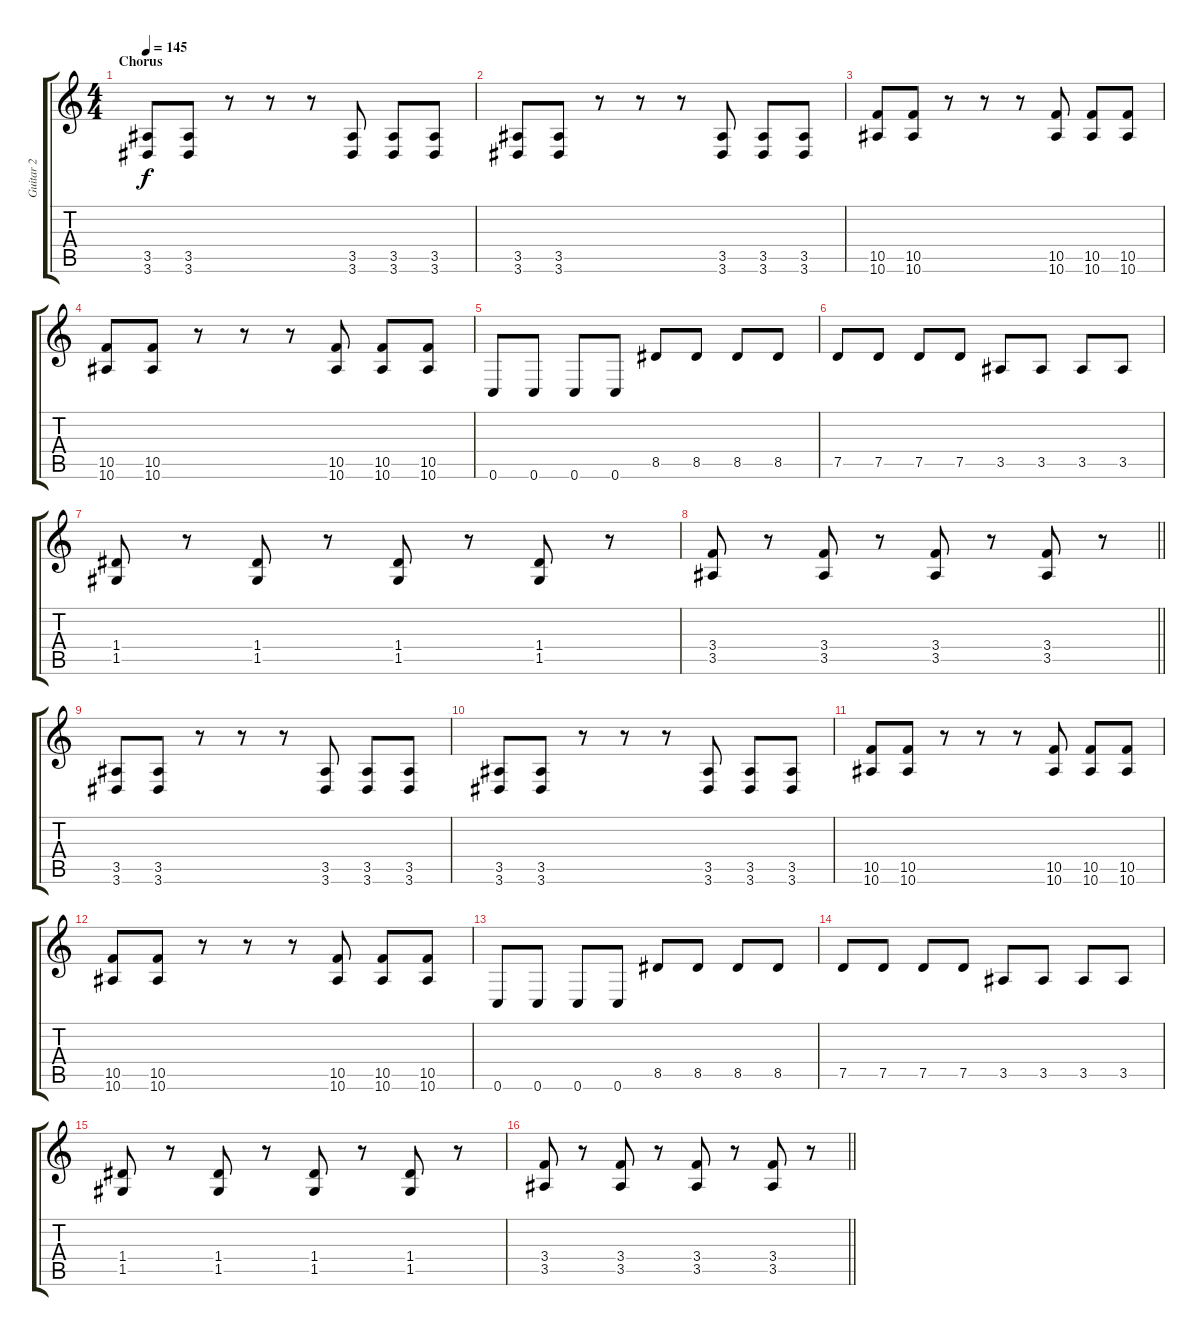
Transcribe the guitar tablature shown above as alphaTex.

\track ("Guitar 2" "Guitar 2") {instrument distortionguitar}
\staff {score tabs}
\tuning (E4 B3 G3 D3 G2 C2) {hide}
\ts (4 4)
\section ("" "Chorus")
\tempo 145
\clef g2
\ks c
(3.5 3.6).8{dy f} (3.5 3.6).8 r.8 r.8 r.8 (3.5 3.6).8 (3.5 3.6).8 (3.5 3.6).8 |
(3.5 3.6).8 (3.5 3.6).8 r.8 r.8 r.8 (3.5 3.6).8 (3.5 3.6).8 (3.5 3.6).8 |
(10.5 10.6).8 (10.5 10.6).8 r.8 r.8 r.8 (10.5 10.6).8 (10.5 10.6).8 (10.5 10.6).8 |
(10.5 10.6).8 (10.5 10.6).8 r.8 r.8 r.8 (10.5 10.6).8 (10.5 10.6).8 (10.5 10.6).8 |
0.6.8 0.6.8 0.6.8 0.6.8 8.5.8 8.5.8 8.5.8 8.5.8 |
7.5.8 7.5.8 7.5.8 7.5.8 3.5.8 3.5.8 3.5.8 3.5.8 |
(1.4 1.5).8 r.8 (1.4 1.5).8 r.8 (1.4 1.5).8 r.8 (1.4 1.5).8 r.8 |
\barLineRight lightlight
(3.4 3.5).8 r.8 (3.4 3.5).8 r.8 (3.4 3.5).8 r.8 (3.4 3.5).8 r.8 |
(3.5 3.6).8 (3.5 3.6).8 r.8 r.8 r.8 (3.5 3.6).8 (3.5 3.6).8 (3.5 3.6).8 |
(3.5 3.6).8 (3.5 3.6).8 r.8 r.8 r.8 (3.5 3.6).8 (3.5 3.6).8 (3.5 3.6).8 |
(10.5 10.6).8 (10.5 10.6).8 r.8 r.8 r.8 (10.5 10.6).8 (10.5 10.6).8 (10.5 10.6).8 |
(10.5 10.6).8 (10.5 10.6).8 r.8 r.8 r.8 (10.5 10.6).8 (10.5 10.6).8 (10.5 10.6).8 |
0.6.8 0.6.8 0.6.8 0.6.8 8.5.8 8.5.8 8.5.8 8.5.8 |
7.5.8 7.5.8 7.5.8 7.5.8 3.5.8 3.5.8 3.5.8 3.5.8 |
(1.4 1.5).8 r.8 (1.4 1.5).8 r.8 (1.4 1.5).8 r.8 (1.4 1.5).8 r.8 |
\barLineRight lightlight
(3.4 3.5).8 r.8 (3.4 3.5).8 r.8 (3.4 3.5).8 r.8 (3.4 3.5).8 r.8
